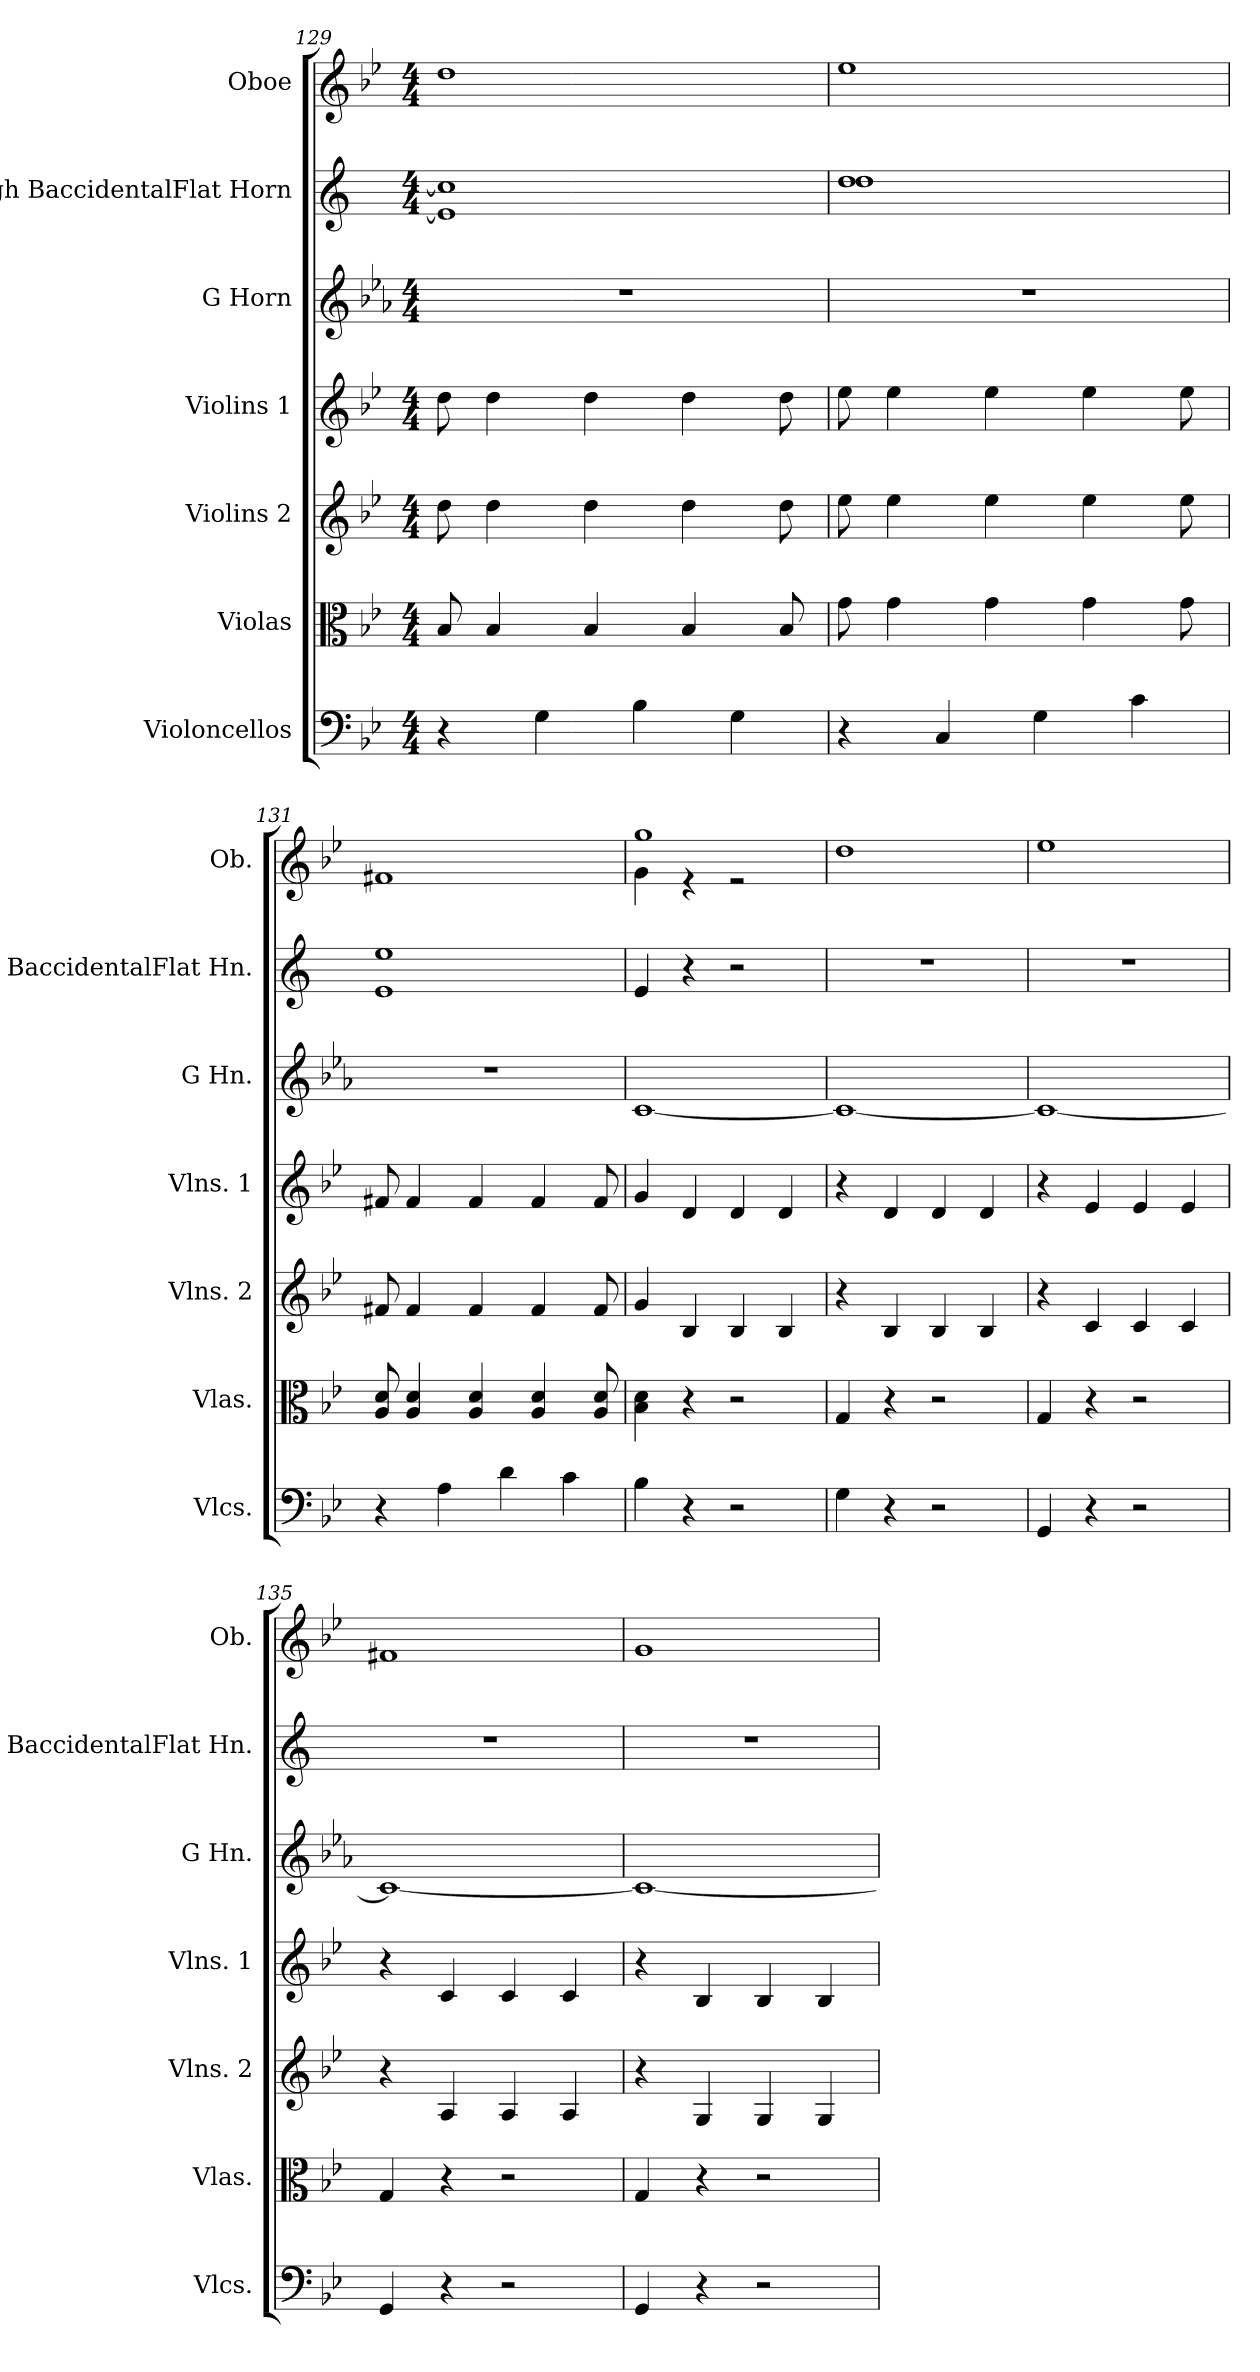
**kern	**kern	**kern	**kern	**kern	**kern	**kern
*part7	*part6	*part5	*part4	*part3	*part2	*part1
*staff7	*staff6	*staff5	*staff4	*staff3	*staff2	*staff1
*I"Violoncellos	*I"Violas	*I"Violins 2	*I"Violins 1	*I"G Horn	*I"High BaccidentalFlat Horn	*I"Oboe
*I'Vlcs.	*I'Vlas.	*I'Vlns. 2	*I'Vlns. 1	*I'G Hn.	*I'H. BaccidentalFlat Hn.	*I'Ob.
!!LO:PB:g=z
*clefF4	*clefC3	*clefG2	*clefG2	*clefG2	*clefG2	*clefG2
*	*	*	*	*ITrd3c5	*ITrd1c2	*
*k[b-e-]	*k[b-e-]	*k[b-e-]	*k[b-e-]	*k[b-e-]	*k[b-e-]	*k[b-e-]
*M4/4	*M4/4	*M4/4	*M4/4	*M4/4	*M4/4	*M4/4
=129	=129	=129	=129	=129	=129	=129
4r	8B-i/	8ddj\	8ddj\	1r	1dj] 1b-i]	1ddj
.	4B-/	4dd\	4dd\	.	.	.
4G\	.	.	.	.	.	.
.	4B-/	4dd\	4dd\	.	.	.
4B-\	.	.	.	.	.	.
.	4B-/	4dd\	4dd\	.	.	.
4G\	.	.	.	.	.	.
.	8B-/	8dd\	8dd\	.	.	.
!!LO:PB:g=z
=130	=130	=130	=130	=130	=130	=130
*	*	*	*	*	*^	*
4r	8gZ\	8ee-j\	8ee-j\	1r	1cci	1cci	1ee-j
.	4g\	4ee-\	4ee-\	.	.	.	.
4C/	.	.	.	.	.	.	.
.	4g\	4ee-\	4ee-\	.	.	.	.
4G\	.	.	.	.	.	.	.
.	4g\	4ee-\	4ee-\	.	.	.	.
4c\	.	.	.	.	.	.	.
.	8g\	8ee-\	8ee-\	.	.	.	.
*	*	*	*	*	*v	*v	*
=131	=131	=131	=131	=131	=131	=131
4r	8AZ/ 8di/	8f#Xj/	8f#Xj/	1r	1di 1ddi	1f#Xj
.	4A/ 4d/	4f#/	4f#/	.	.	.
4A\	.	.	.	.	.	.
.	4A/ 4d/	4f#/	4f#/	.	.	.
4d\	.	.	.	.	.	.
.	4A/ 4d/	4f#/	4f#/	.	.	.
4c\	.	.	.	.	.	.
.	8A/ 8d/	8f#/	8f#/	.	.	.
=132	=132	=132	=132	=132	=132	=132
*	*	*	*	*	*	*^
4B-j\	4B-j\ 4dZ\	4gi/	4gi/	[1Gi	4dZ/	1ggi	4gi\
4r	4r	4B-/	4d/	.	4r	.	4r
2r	2r	4B-/	4d/	.	2r	.	2r
.	.	4B-/	4d/	.	.	.	.
*	*	*	*	*	*	*v	*v
=133	=133	=133	=133	=133	=133	=133
4G\	4G/	4r	4r	1G_	1r	1dd
4r	4r	4B-/	4d/	.	.	.
2r	2r	4B-/	4d/	.	.	.
.	.	4B-/	4d/	.	.	.
=134	=134	=134	=134	=134	=134	=134
4GGj/	4Gj/	4r	4r	1Gj_	1r	1ee-i
4r	4r	4c/	4e-/	.	.	.
2r	2r	4c/	4e-/	.	.	.
.	.	4c/	4e-/	.	.	.
=135	=135	=135	=135	=135	=135	=135
4GG/	4G/	4r	4r	1G_	1r	1f#X
4r	4r	4A/	4c/	.	.	.
2r	2r	4A/	4c/	.	.	.
.	.	4A/	4c/	.	.	.
!!LO:LB:g=z
=136	=136	=136	=136	=136	=136	=136
4GG/	4G/	4r	4r	1G_	1r	1g
4r	4r	4G/	4B-/	.	.	.
2r	2r	4G/	4B-/	.	.	.
.	.	4G/	4B-/	.	.	.
=	=	=	=	=	=	=
*-	*-	*-	*-	*-	*-	*-
